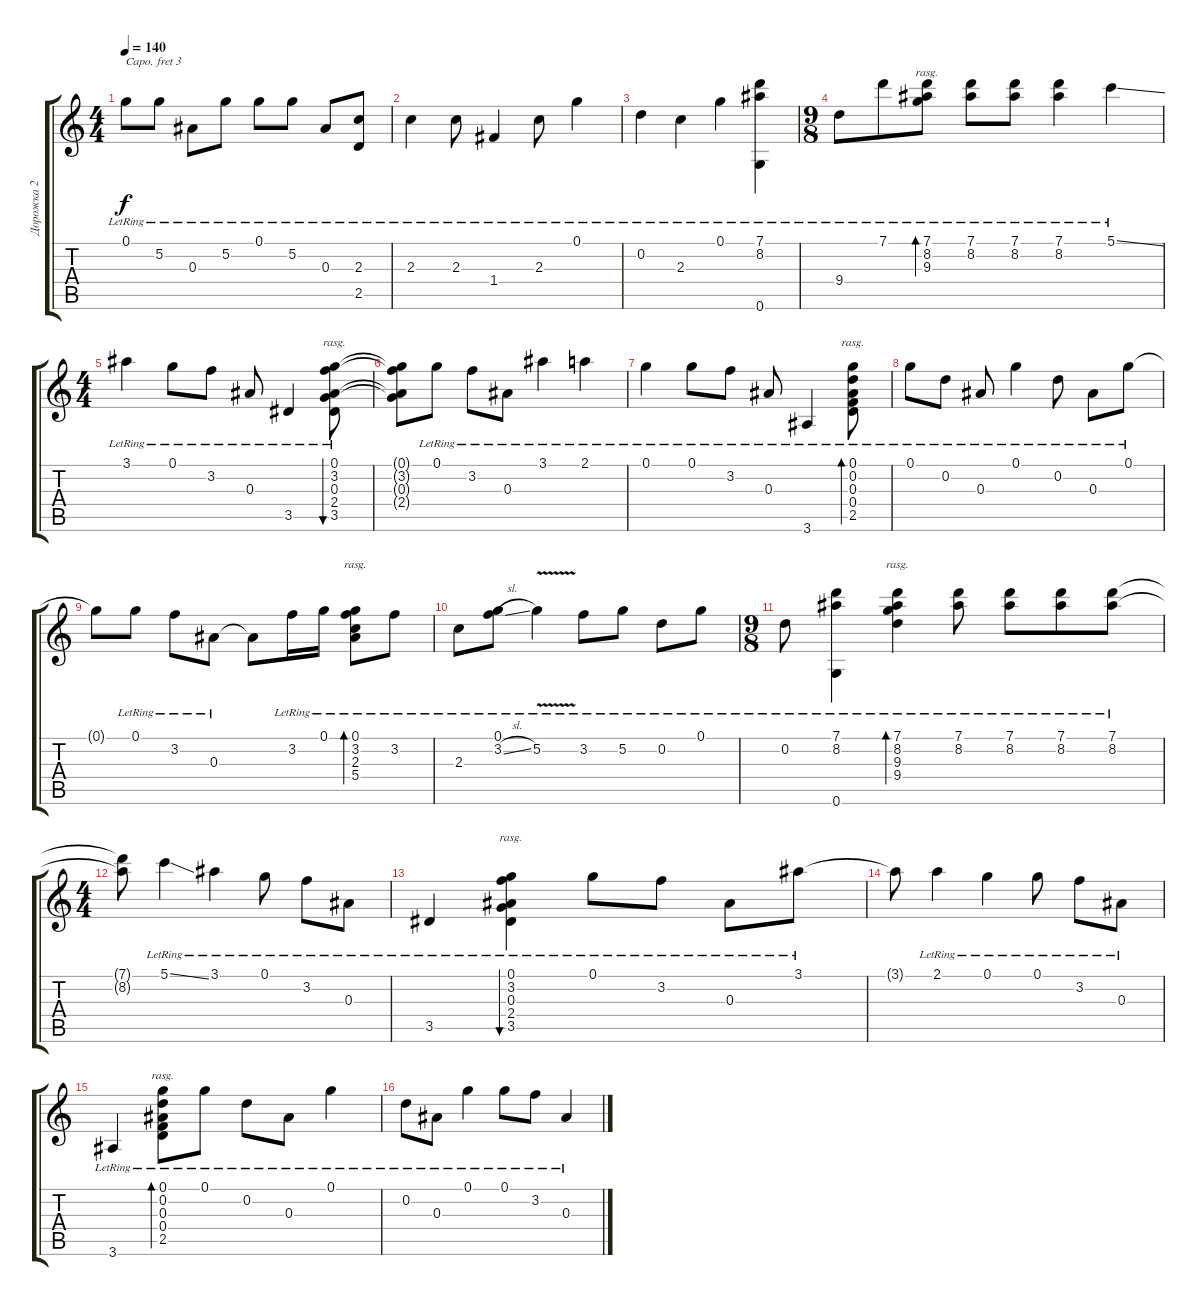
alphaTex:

\track ("Дорожка 2" "Дорожка 2") {instrument acousticguitarsteel}
\staff {score tabs}
\capo 3
\tuning (E4 B3 G3 D3 A2 E2) {hide}
\ts (4 4)
\tempo 140
\clef g2
\ks c
0.1{lr}.8{dy f} 5.2{lr}.8 0.3{lr}.8 5.2{lr}.8 0.1{lr}.8 5.2{lr}.8 0.3{lr}.8 (2.3{lr} 2.5{lr}).8 |
2.3{lr}.4 2.3{lr}.8 1.4{lr}.4 2.3{lr}.8 0.1{lr}.4 |
0.2{lr}.4 2.3{lr}.4 0.1{lr}.4 (7.1{lr} 8.2{lr} 0.6{lr}).4 |
\ts (9 8)
9.4{lr}.8 7.1{lr}.8 (7.1{lr} 8.2{lr} 9.3{lr}).8{bd 240 rasg ii} (7.1{lr} 8.2{lr}).8 (7.1{lr} 8.2{lr}).8 (7.1{lr} 8.2{lr}).4 5.1{ss lr}.4 |
\ts (4 4)
3.1{lr}.4 0.1{lr}.8 3.2{lr}.8 0.3{lr}.8 3.5{lr}.4 (0.1{lr} 3.2{lr} 0.3{lr} 2.4{lr} 3.5{lr}).8{bu 480 rasg ii} |
(0.1{t} 3.2{t} 0.3{t} 2.4{t}).8 0.1{lr}.8 3.2{lr}.8 0.3{lr}.8 3.1{lr}.4 2.1{lr}.4 |
0.1{lr}.4 0.1{lr}.8 3.2{lr}.8 0.3{lr}.8 3.6{lr}.4 (0.1{lr} 0.2{lr} 0.3{lr} 0.4{lr} 2.5{lr}).8{bd 480 rasg ii} |
0.1{lr}.8 0.2{lr}.8 0.3{lr}.8 0.1{lr}.4 0.2{lr}.8 0.3{lr}.8 0.1{lr}.8 |
0.1{t}.8 0.1{lr}.8 3.2{lr}.8 0.3{lr}.8 0.3{t}.8 3.2{lr}.16 0.1{lr}.16 (0.1{lr} 3.2{lr} 2.3{lr} 5.4{lr}).8{bd 480 rasg ii} 3.2{lr}.8 |
2.3{lr}.8 (0.1{lr} 3.2{sl lr}).8 5.2{v lr}.4 3.2{lr}.8 5.2{lr}.8 0.2{lr}.8 0.1{lr}.8 |
\ts (9 8)
0.2{lr}.8 (7.1{lr} 8.2{lr} 0.6{lr}).4 (7.1{lr} 8.2{lr} 9.3{lr} 9.4{lr}).4{bd 480 rasg ii} (7.1{lr} 8.2{lr}).8 (7.1{lr} 8.2{lr}).8 (7.1{lr} 8.2{lr}).8 (7.1{lr} 8.2{lr}).8 |
\ts (4 4)
(7.1{t} 8.2{t}).8 5.1{ss lr}.4 3.1{lr}.4 0.1{lr}.8 3.2{lr}.8 0.3{lr}.8 |
3.5{lr}.4 (0.1{lr} 3.2{lr} 0.3{lr} 2.4{lr} 3.5{lr}).4{bu 480 rasg ii} 0.1{lr}.8 3.2{lr}.8 0.3{lr}.8 3.1{lr}.8 |
3.1{t}.8 2.1{lr}.4 0.1{lr}.4 0.1{lr}.8 3.2{lr}.8 0.3{lr}.8 |
3.6{lr}.4 (0.1{lr} 0.2{lr} 0.3{lr} 0.4{lr} 2.5{lr}).8{bd 480 rasg ii} 0.1{lr}.8 0.2{lr}.8 0.3{lr}.8 0.1{lr}.4 |
0.2{lr}.8 0.3{lr}.8 0.1{lr}.4 0.1{lr}.8 3.2{lr}.8 0.3{lr}.4
